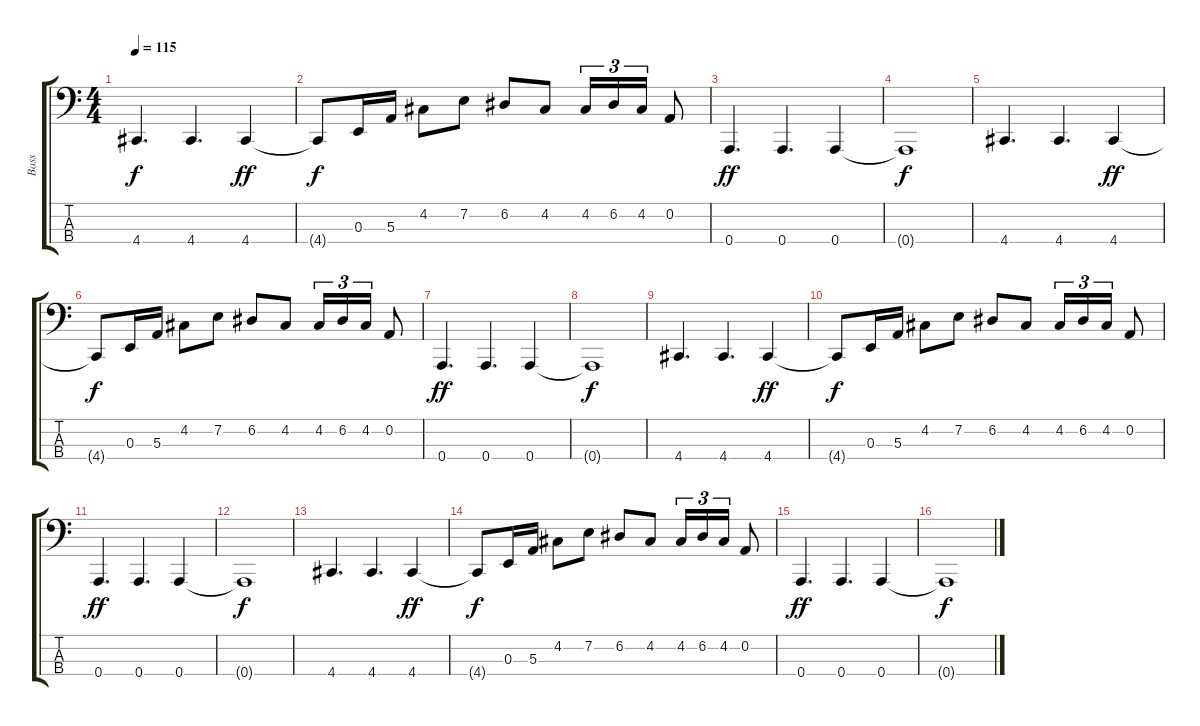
\track ("Bass" "Bass") {instrument electricbassfinger}
\staff {score tabs}
\tuning (D2 A1 E1 A0) {hide}
\ts (4 4)
\tempo 115
\clef f4
\ks c
4.4.4{d dy f} 4.4.4{d} 4.4.4{dy ff} |
4.4{t}.8{dy f} 0.3.16 5.3.16 4.2.8 7.2.8 6.2.8 4.2.8 4.2.16{tu (3 2)} 6.2.16{tu (3 2)} 4.2.16{tu (3 2)} 0.2.8 |
0.4.4{d dy ff} 0.4.4{d} 0.4.4 |
0.4{t}.1{dy f} |
4.4.4{d} 4.4.4{d} 4.4.4{dy ff} |
4.4{t}.8{dy f} 0.3.16 5.3.16 4.2.8 7.2.8 6.2.8 4.2.8 4.2.16{tu (3 2)} 6.2.16{tu (3 2)} 4.2.16{tu (3 2)} 0.2.8 |
0.4.4{d dy ff} 0.4.4{d} 0.4.4 |
0.4{t}.1{dy f} |
4.4.4{d} 4.4.4{d} 4.4.4{dy ff} |
4.4{t}.8{dy f} 0.3.16 5.3.16 4.2.8 7.2.8 6.2.8 4.2.8 4.2.16{tu (3 2)} 6.2.16{tu (3 2)} 4.2.16{tu (3 2)} 0.2.8 |
0.4.4{d dy ff} 0.4.4{d} 0.4.4 |
0.4{t}.1{dy f} |
4.4.4{d} 4.4.4{d} 4.4.4{dy ff} |
4.4{t}.8{dy f} 0.3.16 5.3.16 4.2.8 7.2.8 6.2.8 4.2.8 4.2.16{tu (3 2)} 6.2.16{tu (3 2)} 4.2.16{tu (3 2)} 0.2.8 |
0.4.4{d dy ff} 0.4.4{d} 0.4.4 |
0.4{t}.1{dy f}
